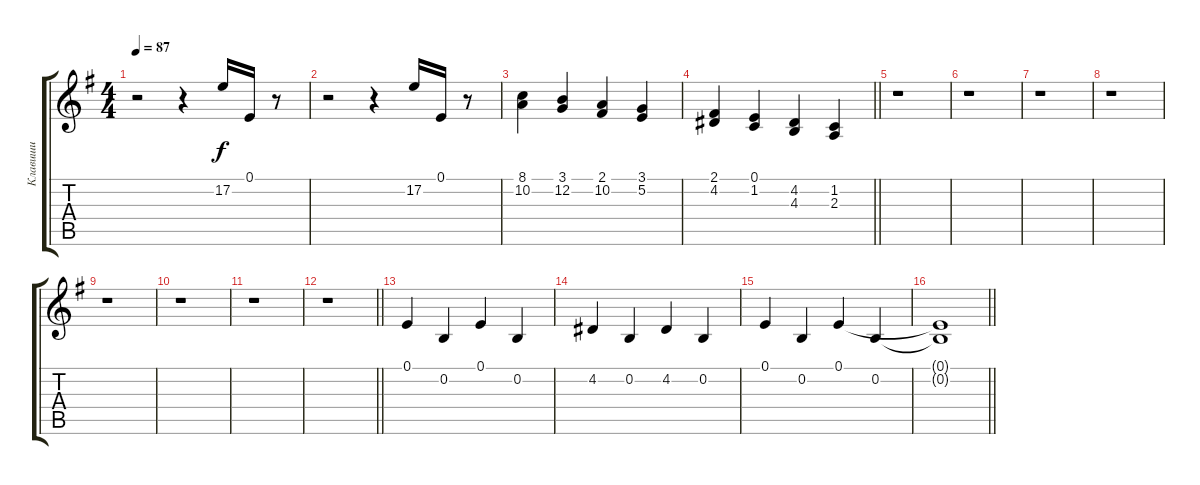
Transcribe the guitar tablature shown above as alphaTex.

\track ("Клавиши" "Клавиши") {instrument lead1square}
\staff {score tabs}
\tuning (E4 B3 G3 D3 A2 E2) {hide}
\ts (4 4)
\tempo 87
\clef g2
\ks eminor
r.2{dy f} r.4 17.2.16 0.1.16 r.8 |
r.2 r.4 17.2.16 0.1.16 r.8 |
(8.1 10.2).4 (3.1 12.2).4 (2.1 10.2).4 (3.1 5.2).4 |
\barLineRight lightlight
(2.1 4.2).4 (0.1 1.2).4 (4.2 4.3).4 (1.2 2.3).4 |
r.1 |
r.1 |
r.1 |
r.1 |
r.1 |
r.1 |
r.1 |
\barLineRight lightlight
r.1 |
0.1.4 0.2.4 0.1.4 0.2.4 |
4.2.4 0.2.4 4.2.4 0.2.4 |
0.1.4 0.2.4 0.1.4 0.2.4 |
\barLineRight lightlight
(0.1{t} 0.2{t}).1
